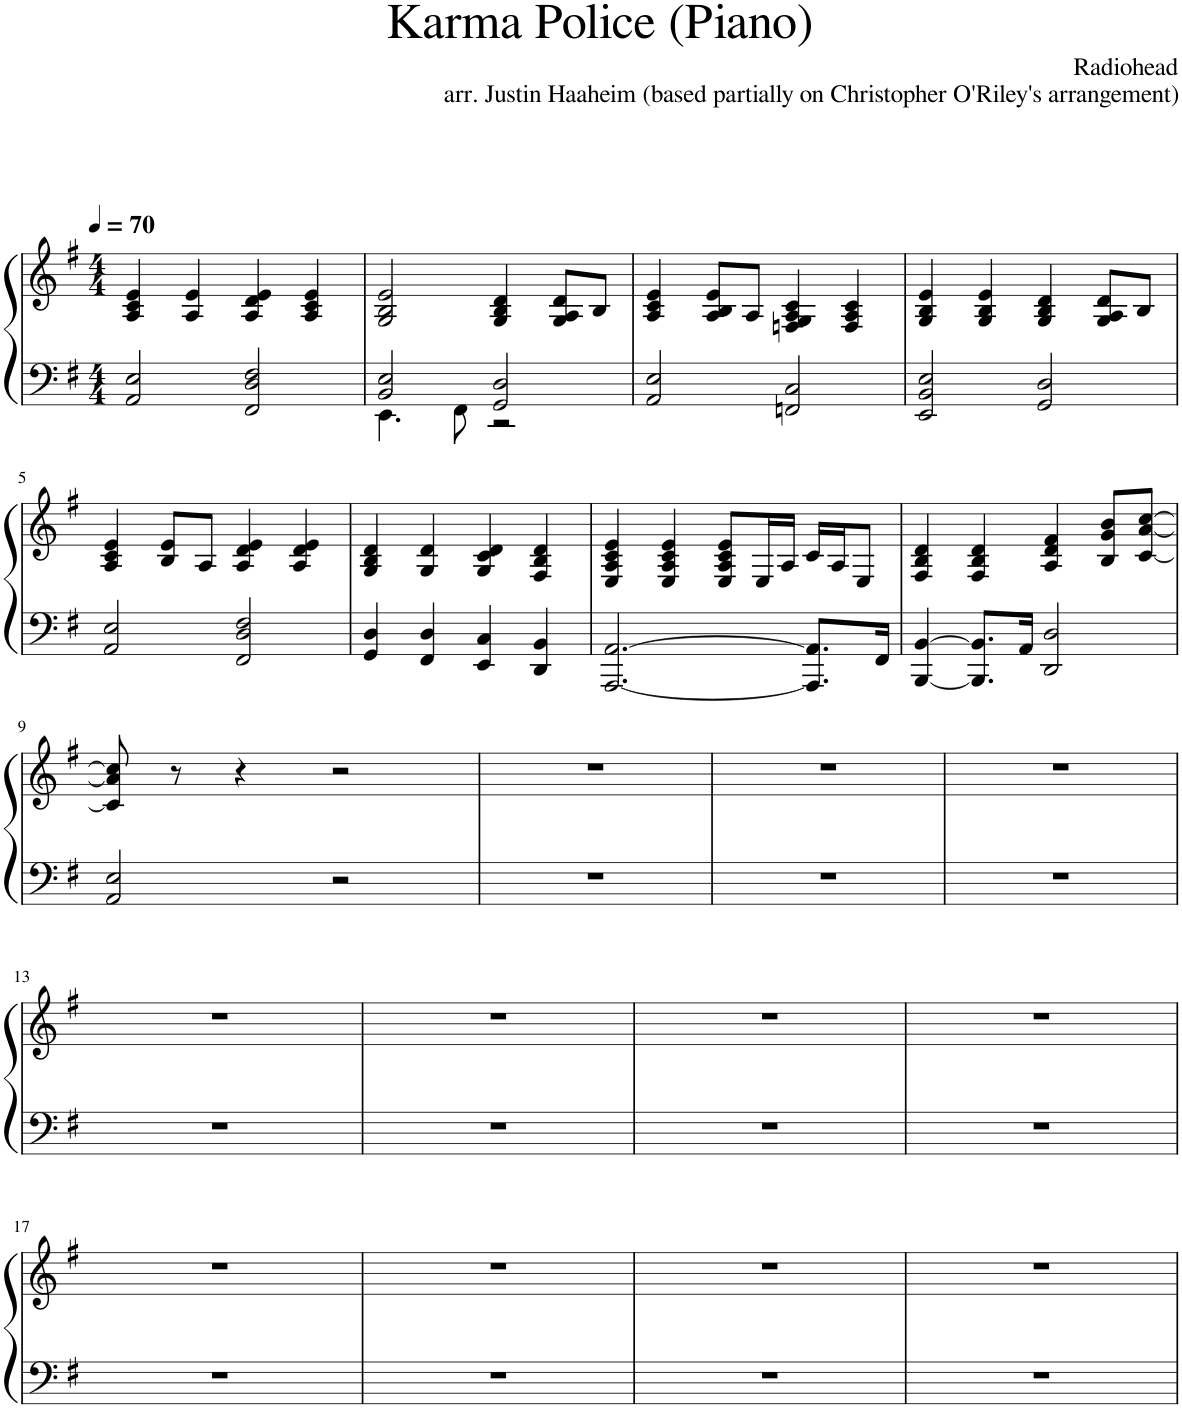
**kern	**kern
*part1	*part1
*staff2	*staff1
*I"Piano	*
*I'Pno.	*
*clefF4	*clefG2
*k[f#]	*k[f#]
*M4/4	*M4/4
*MM70	*MM70
=1	=1
2AA/ 2E/	4A/ 4c/ 4e/
.	4A/ 4e/
2FF#/ 2D/ 2F#/	4A/ 4d/ 4e/
.	4A/ 4c/ 4e/
=2	=2
*^	*
2BB/ 2E/	4.EE\	2G/ 2B/ 2e/
.	8FF#\	.
2GG/ 2D/	2r	4G/ 4B/ 4d/
.	.	8G/ 8A/ 8d/L
.	.	8B/J
*v	*v	*
=3	=3
2AA/ 2E/	4A/ 4c/ 4e/
.	8A/ 8B/ 8e/L
.	8A/J
2FFn/ 2C/	4Fn/ 4G/ 4A/ 4c/
.	4F/ 4A/ 4c/
=4	=4
2EE/ 2BB/ 2E/	4G/ 4B/ 4e/
.	4G/ 4B/ 4e/
2GG/ 2D/	4G/ 4B/ 4d/
.	8G/ 8A/ 8d/L
.	8B/J
!!LO:LB:g=z
=5	=5
2AA/ 2E/	4A/ 4c/ 4e/
.	8B/ 8e/L
.	8A/J
2FF#/ 2D/ 2F#/	4A/ 4d/ 4e/
.	4A/ 4d/ 4e/
=6	=6
4GG/ 4D/	4G/ 4B/ 4d/
4FF#/ 4D/	4G/ 4d/
4EE/ 4C/	4G/ 4c/ 4d/
4DD/ 4BB/	4F#/ 4B/ 4d/
=7	=7
[2.AAA/ [2.AA/	4E/ 4A/ 4c/ 4e/
.	4E/ 4A/ 4c/ 4e/
.	8E/ 8A/ 8c/ 8e/L
.	16E/L
.	16A/JJ
8.AAA/] 8.AA/]L	16c/LL
.	16A/J
.	8E/J
16FF#/Jk	.
=8	=8
[4BBB/ [4BB/	4F#/ 4B/ 4d/
8.BBB/] 8.BB/]L	4F#/ 4B/ 4d/
16AA/Jk	.
2DD/ 2D/	4A/ 4d/ 4f#/
.	8B/ 8g/ 8b/L
.	[8c/ [8a/ [8cc/J
!!LO:LB:g=z
=9	=9
2AA/ 2E/	8c/] 8a/] 8cc/]
.	8r
.	4r
2r	2r
=10	=10
1r	1r
=11	=11
1r	1r
=12	=12
1r	1r
!!LO:LB:g=z
=13	=13
1r	1r
=14	=14
1r	1r
=15	=15
1r	1r
=16	=16
1r	1r
!!LO:LB:g=z
=17	=17
1r	1r
=18	=18
1r	1r
=19	=19
1r	1r
=20	=20
1r	1r
=	=
*-	*-
